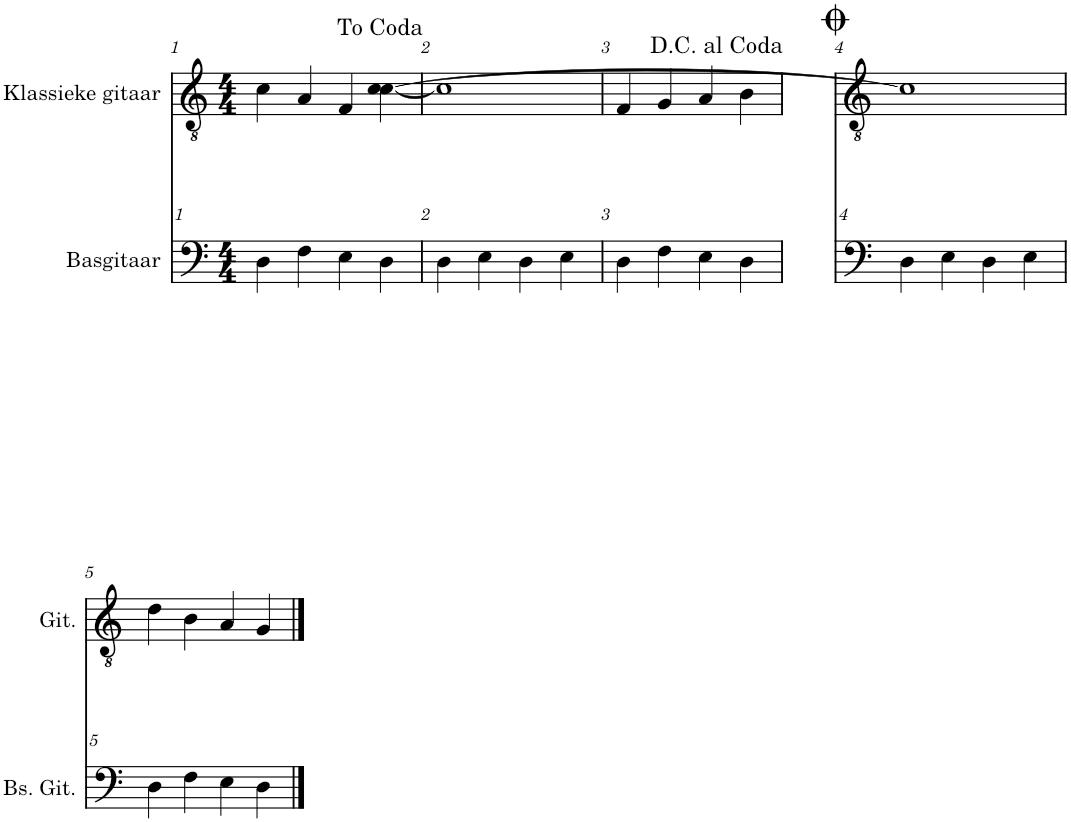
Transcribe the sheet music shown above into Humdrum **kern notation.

**kern	**kern
*part2	*part1
*staff2	*staff1
*I"Basgitaar	*I"Klassieke gitaar
*I'Bs. Git.	*I'Git.
*clefF4	*clefGv2
*Trd7c12	*
*k[]	*k[]
*M4/4	*M4/4
=1	=1
4D\	4c\
4F\	4A/
4E\	4F/
4D\	[4c\ [4c\
=2	=2
4D\	1c]
4E\	.
4D\	.
4E\	.
=3	=3
4D\	4F/
4F\	4G/
4E\	4A/
4D\	4B\
=4	=4
4D\	1c]
4E\	.
4D\	.
4E\	.
!!LO:LB:g=z
=5	=5
4D\	4d\
4F\	4B\
4E\	4A/
4D\	4G/
==	==
*-	*-
